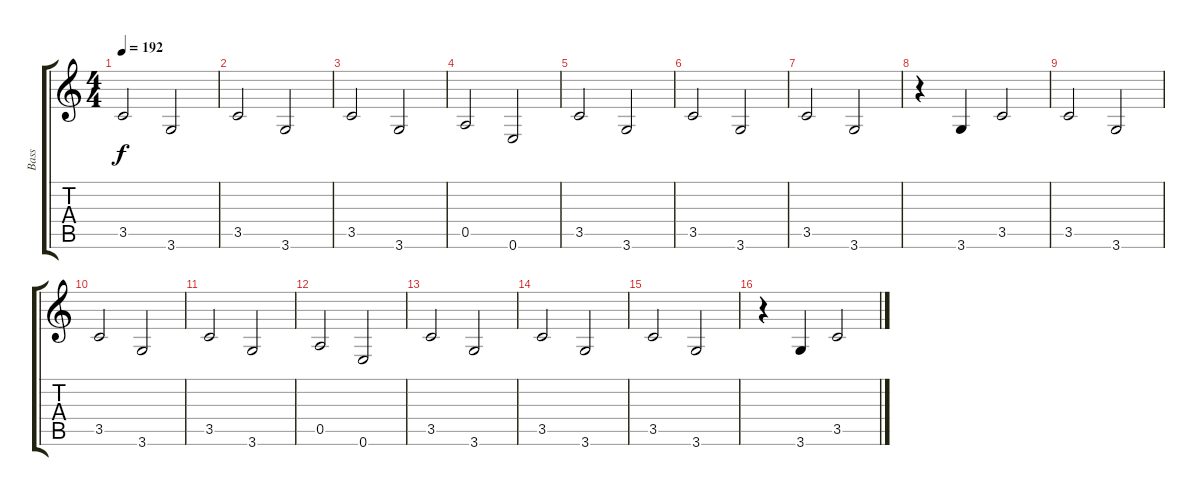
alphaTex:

\track ("Bass" "Bass") {instrument acousticbass}
\staff {score tabs}
\tuning (E4 B3 G3 D3 A2 E2) {hide}
\ts (4 4)
\tempo 192
\clef g2
\ks c
3.5.2{dy f instrument acousticbass} 3.6.2 |
3.5.2 3.6.2 |
3.5.2 3.6.2 |
0.5.2 0.6.2 |
3.5.2 3.6.2 |
3.5.2 3.6.2 |
3.5.2 3.6.2 |
r.4 3.6.4 3.5.2 |
3.5.2 3.6.2 |
3.5.2 3.6.2 |
3.5.2 3.6.2 |
0.5.2 0.6.2 |
3.5.2 3.6.2 |
3.5.2 3.6.2 |
3.5.2 3.6.2 |
r.4 3.6.4 3.5.2
